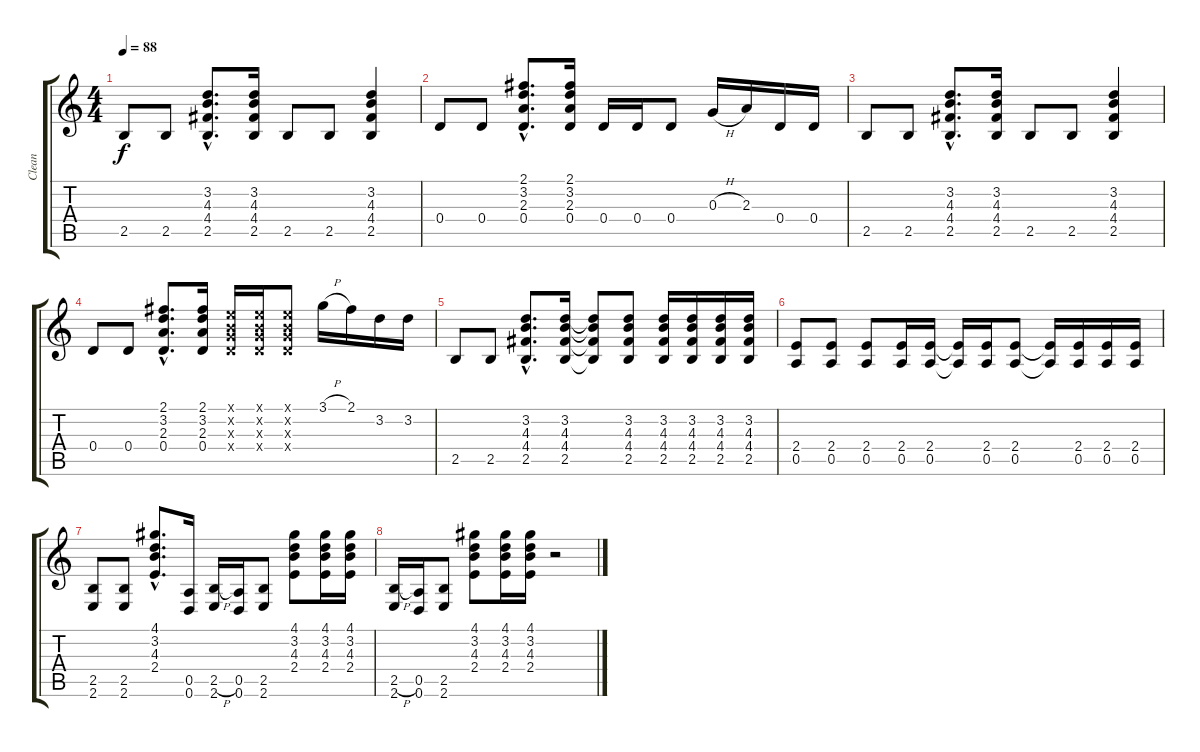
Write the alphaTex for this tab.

\track ("Clean" "Clean") {instrument electricguitarclean}
\staff {score tabs}
\tuning (E4 B3 G3 D3 A2 D2) {hide}
\ts (4 4)
\tempo 88
\clef g2
\ks c
2.5.8{dy f} 2.5.8 (3.2{hac} 4.3{hac} 4.4{hac} 2.5{hac}).8{d} (3.2 4.3 4.4 2.5).16 2.5.8 2.5.8 (3.2 4.3 4.4 2.5).4 |
0.4.8 0.4.8 (2.1{hac} 3.2{hac} 2.3{hac} 0.4{hac}).8{d} (2.1 3.2 2.3 0.4).16 0.4.16 0.4.16 0.4.8 0.3{h}.16 2.3.16 0.4.16 0.4.16 |
2.5.8 2.5.8 (3.2{hac} 4.3{hac} 4.4{hac} 2.5{hac}).8{d} (3.2 4.3 4.4 2.5).16 2.5.8 2.5.8 (3.2 4.3 4.4 2.5).4 |
0.4.8 0.4.8 (2.1{hac} 3.2{hac} 2.3{hac} 0.4{hac}).8{d} (2.1 3.2 2.3 0.4).16 (0.1{x} 0.2{x} 0.3{x} 0.4{x}).16 (0.1{x} 0.2{x} 0.3{x} 0.4{x}).16 (0.1{x} 0.2{x} 0.3{x} 0.4{x}).8 3.1{h}.16 2.1.16 3.2.16 3.2.16 |
2.5.8 2.5.8 (3.2{hac} 4.3{hac} 4.4{hac} 2.5{hac}).8{d} (3.2 4.3 4.4 2.5).16 (3.2{t} 4.3{t} 4.4{t} 2.5{t}).8 (3.2 4.3 4.4 2.5).8 (3.2 4.3 4.4 2.5).16 (3.2 4.3 4.4 2.5).16 (3.2 4.3 4.4 2.5).16 (3.2 4.3 4.4 2.5).16 |
(2.4 0.5).8 (2.4 0.5).8 (2.4 0.5).8 (2.4 0.5).16 (2.4 0.5).16 (2.4{t} 0.5{t}).16 (2.4 0.5).16 (2.4 0.5).8 (2.4{t} 0.5{t}).16 (2.4 0.5).16 (2.4 0.5).16 (2.4 0.5).16 |
(2.5 2.6).8 (2.5 2.6).8 (4.1{hac} 3.2{hac} 4.3{hac} 2.4{hac}).8{d} (0.5 0.6).16 (2.5{h} 2.6).16 (0.5 0.6).16 (2.5 2.6).8 (4.1 3.2 4.3 2.4).8 (4.1 3.2 4.3 2.4).16 (4.1 3.2 4.3 2.4).16 |
(2.5{h} 2.6).16 (0.5 0.6).16 (2.5 2.6).8 (4.1 3.2 4.3 2.4).8 (4.1 3.2 4.3 2.4).16 (4.1 3.2 4.3 2.4).16 r.2
